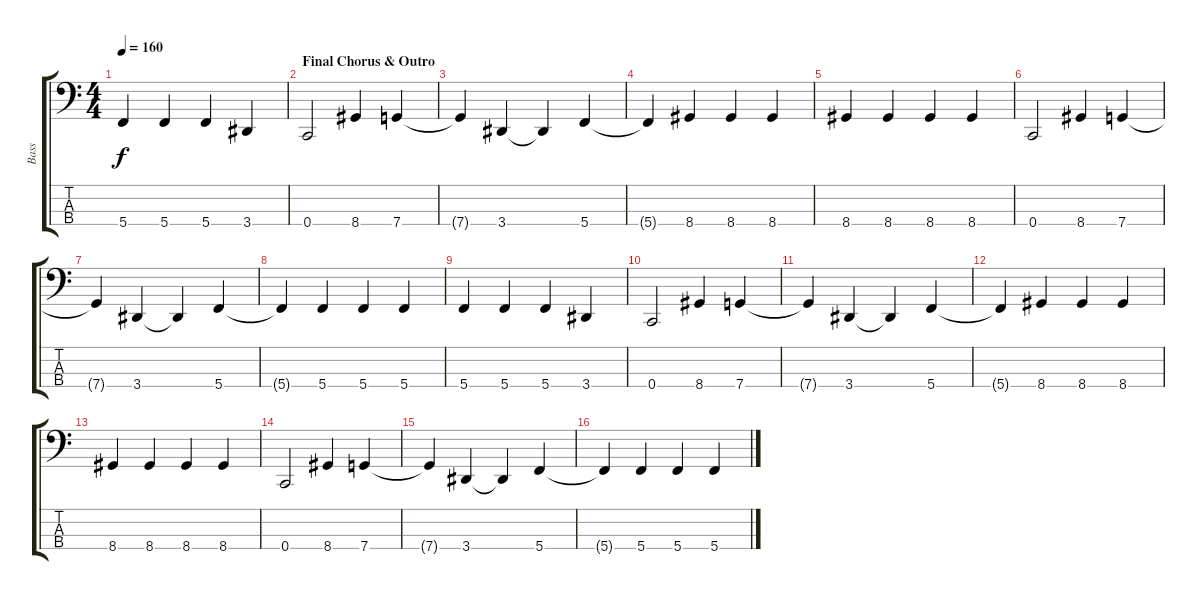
\track ("Bass" "Bass") {instrument electricbasspick}
\staff {score tabs}
\tuning (Eb2 Bb1 F1 C1) {hide}
\ts (4 4)
\tempo 160
\clef f4
\ks c
5.4.4{dy f} 5.4.4 5.4.4 3.4.4 |
\section ("" "Final Chorus & Outro")
0.4.2 8.4.4 7.4.4 |
7.4{t}.4 3.4.4 3.4{t}.4 5.4.4 |
5.4{t}.4 8.4.4 8.4.4 8.4.4 |
8.4.4 8.4.4 8.4.4 8.4.4 |
0.4.2 8.4.4 7.4.4 |
7.4{t}.4 3.4.4 3.4{t}.4 5.4.4 |
5.4{t}.4 5.4.4 5.4.4 5.4.4 |
5.4.4 5.4.4 5.4.4 3.4.4 |
0.4.2 8.4.4 7.4.4 |
7.4{t}.4 3.4.4 3.4{t}.4 5.4.4 |
5.4{t}.4 8.4.4 8.4.4 8.4.4 |
8.4.4 8.4.4 8.4.4 8.4.4 |
0.4.2 8.4.4 7.4.4 |
7.4{t}.4 3.4.4 3.4{t}.4 5.4.4 |
5.4{t}.4 5.4.4 5.4.4 5.4.4
